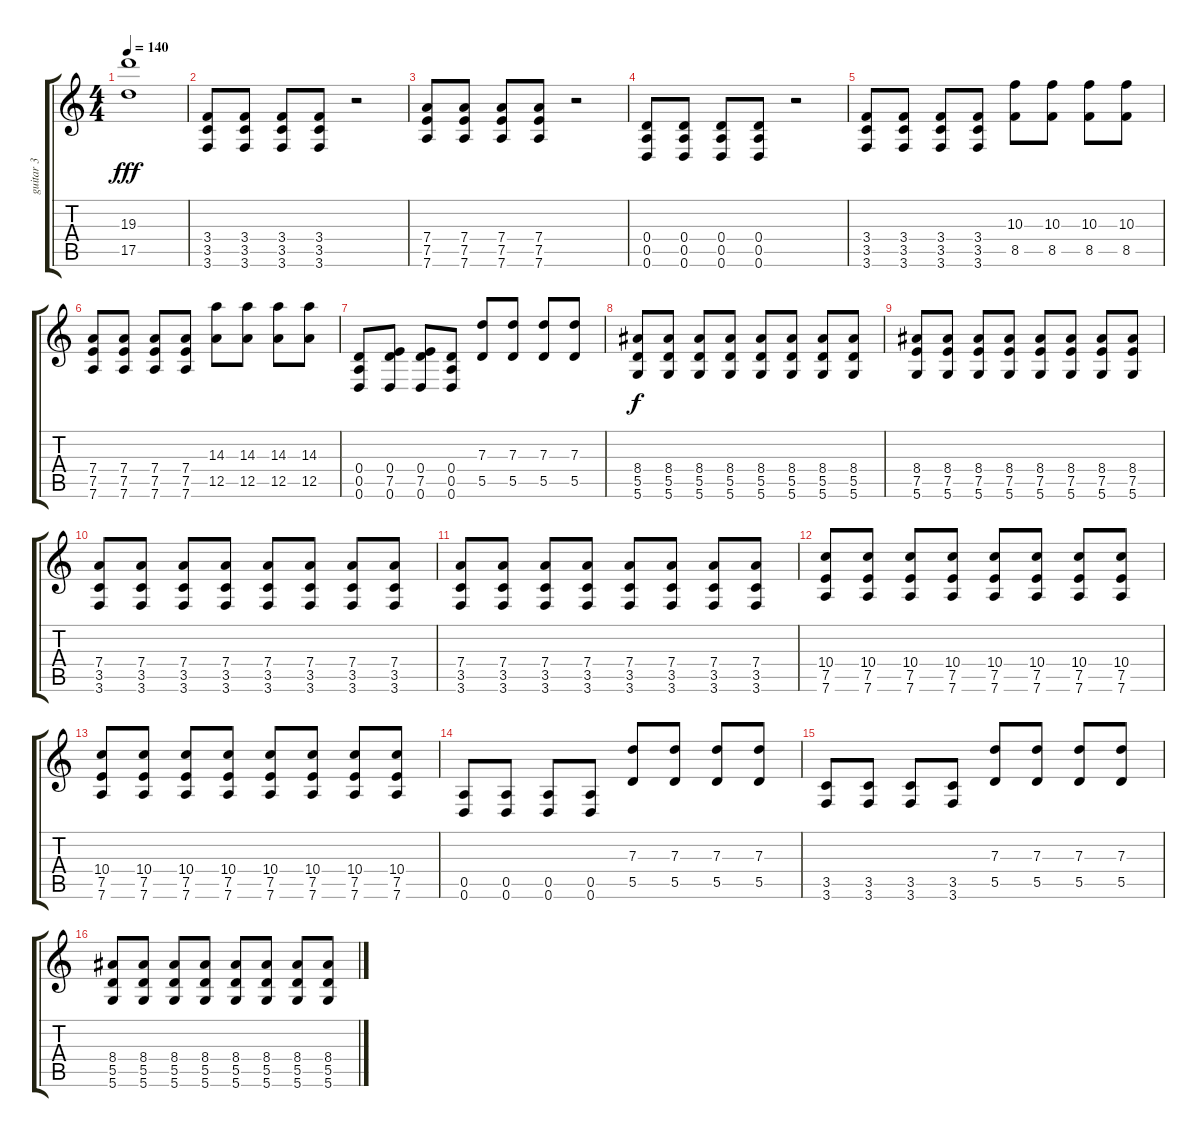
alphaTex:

\track ("guitar 3" "guitar 3") {instrument distortionguitar}
\staff {score tabs}
\tuning (E4 B3 G3 D3 A2 D2) {hide}
\ts (4 4)
\tempo 140
\clef g2
\ks c
(19.3 17.5).1{dy fff} |
(3.4 3.5 3.6).8 (3.4 3.5 3.6).8 (3.4 3.5 3.6).8 (3.4 3.5 3.6).8 r.2 |
(7.4 7.5 7.6).8 (7.4 7.5 7.6).8 (7.4 7.5 7.6).8 (7.4 7.5 7.6).8 r.2 |
(0.4 0.5 0.6).8 (0.4 0.5 0.6).8 (0.4 0.5 0.6).8 (0.4 0.5 0.6).8 r.2 |
(3.4 3.5 3.6).8 (3.4 3.5 3.6).8 (3.4 3.5 3.6).8 (3.4 3.5 3.6).8 (10.3 8.5).8 (10.3 8.5).8 (10.3 8.5).8 (10.3 8.5).8 |
(7.4 7.5 7.6).8 (7.4 7.5 7.6).8 (7.4 7.5 7.6).8 (7.4 7.5 7.6).8 (14.3 12.5).8 (14.3 12.5).8 (14.3 12.5).8 (14.3 12.5).8 |
(0.4 0.5 0.6).8 (0.4 7.5 0.6).8 (0.4 7.5 0.6).8 (0.4 0.5 0.6).8 (7.3 5.5).8 (7.3 5.5).8 (7.3 5.5).8 (7.3 5.5).8 |
(8.4 5.5 5.6).8{dy f} (8.4 5.5 5.6).8 (8.4 5.5 5.6).8 (8.4 5.5 5.6).8 (8.4 5.5 5.6).8 (8.4 5.5 5.6).8 (8.4 5.5 5.6).8 (8.4 5.5 5.6).8 |
(8.4 7.5 5.6).8 (8.4 7.5 5.6).8 (8.4 7.5 5.6).8 (8.4 7.5 5.6).8 (8.4 7.5 5.6).8 (8.4 7.5 5.6).8 (8.4 7.5 5.6).8 (8.4 7.5 5.6).8 |
(7.4 3.5 3.6).8 (7.4 3.5 3.6).8 (7.4 3.5 3.6).8 (7.4 3.5 3.6).8 (7.4 3.5 3.6).8 (7.4 3.5 3.6).8 (7.4 3.5 3.6).8 (7.4 3.5 3.6).8 |
(7.4 3.5 3.6).8 (7.4 3.5 3.6).8 (7.4 3.5 3.6).8 (7.4 3.5 3.6).8 (7.4 3.5 3.6).8 (7.4 3.5 3.6).8 (7.4 3.5 3.6).8 (7.4 3.5 3.6).8 |
(10.4 7.5 7.6).8 (10.4 7.5 7.6).8 (10.4 7.5 7.6).8 (10.4 7.5 7.6).8 (10.4 7.5 7.6).8 (10.4 7.5 7.6).8 (10.4 7.5 7.6).8 (10.4 7.5 7.6).8 |
(10.4 7.5 7.6).8 (10.4 7.5 7.6).8 (10.4 7.5 7.6).8 (10.4 7.5 7.6).8 (10.4 7.5 7.6).8 (10.4 7.5 7.6).8 (10.4 7.5 7.6).8 (10.4 7.5 7.6).8 |
(0.5 0.6).8 (0.5 0.6).8 (0.5 0.6).8 (0.5 0.6).8 (7.3 5.5).8 (7.3 5.5).8 (7.3 5.5).8 (7.3 5.5).8 |
(3.5 3.6).8 (3.5 3.6).8 (3.5 3.6).8 (3.5 3.6).8 (7.3 5.5).8 (7.3 5.5).8 (7.3 5.5).8 (7.3 5.5).8 |
(8.4 5.5 5.6).8 (8.4 5.5 5.6).8 (8.4 5.5 5.6).8 (8.4 5.5 5.6).8 (8.4 5.5 5.6).8 (8.4 5.5 5.6).8 (8.4 5.5 5.6).8 (8.4 5.5 5.6).8
